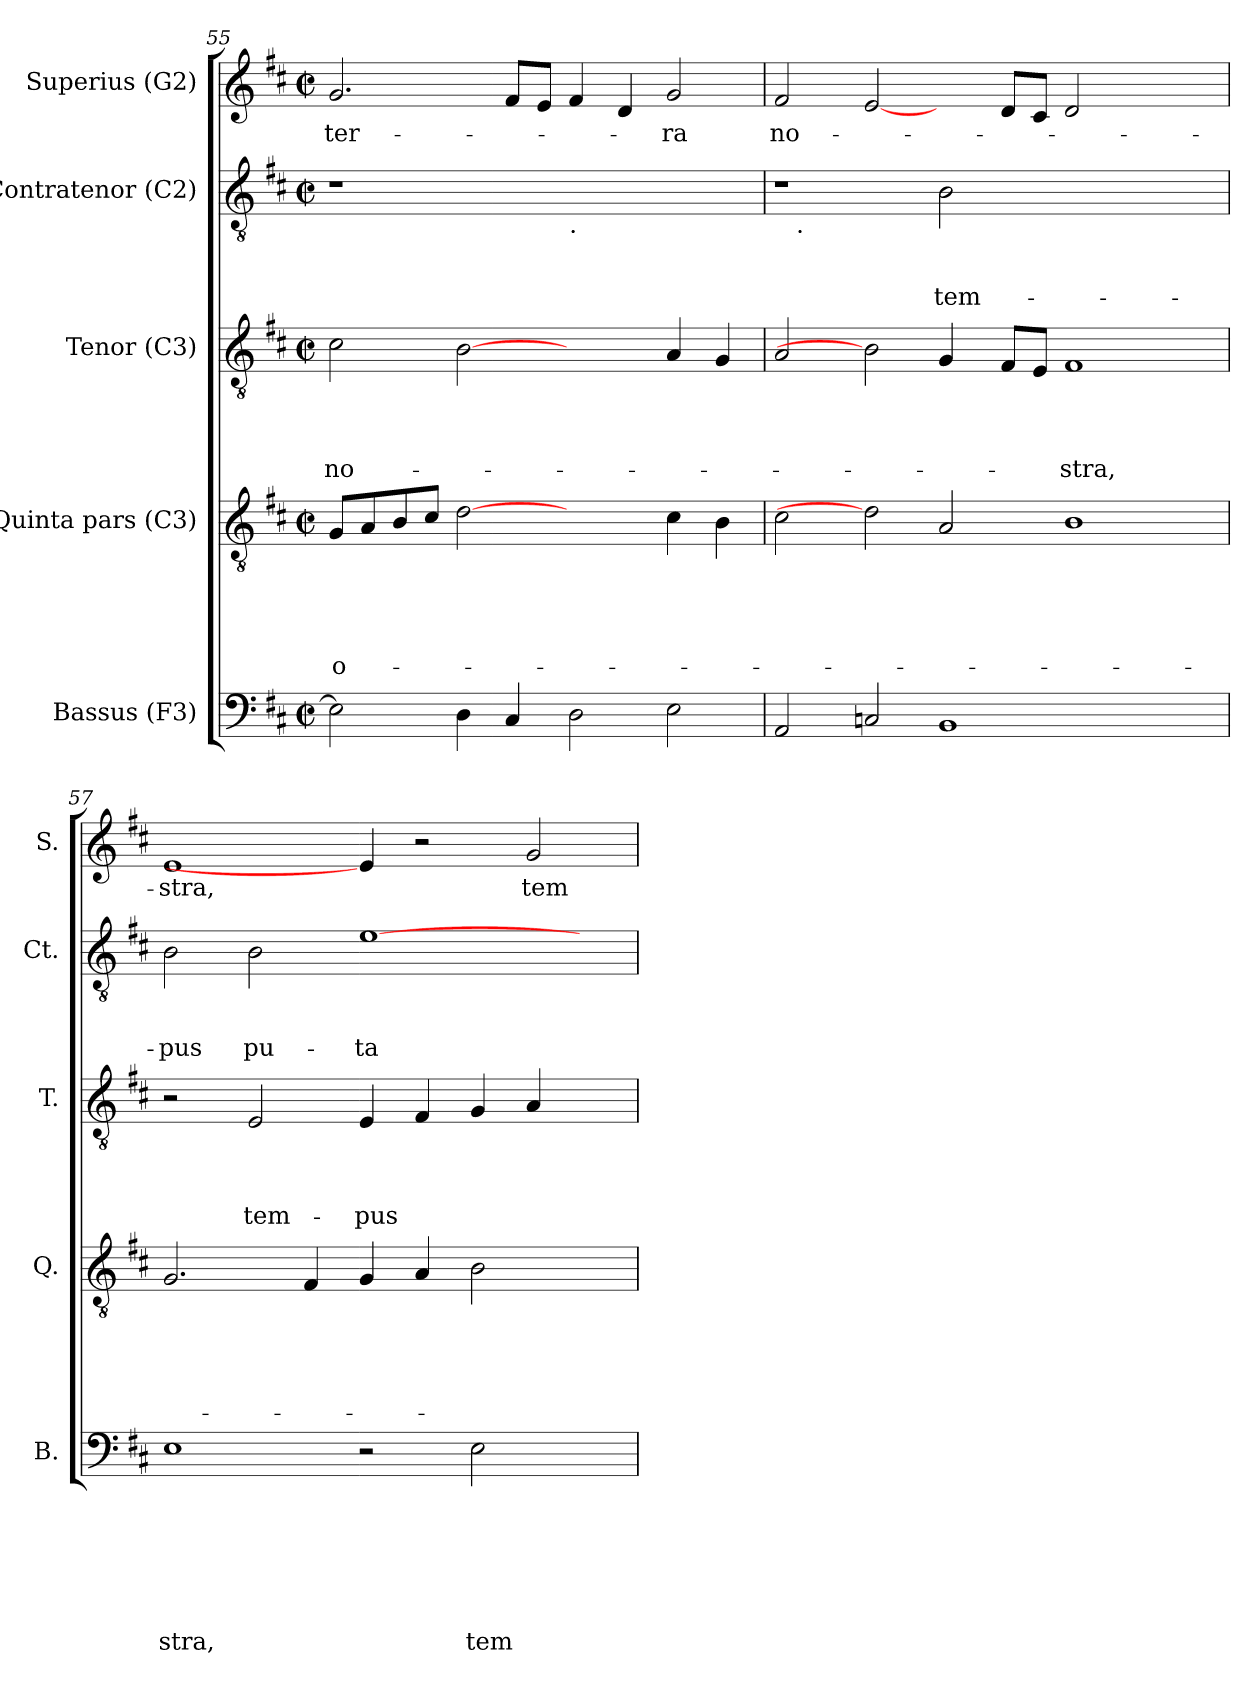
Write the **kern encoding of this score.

**kern	**text	**text	**text	**text	**text	**text	**text	**kern	**text	**text	**text	**text	**text	**kern	**text	**text	**text	**text	**kern	**text	**text	**text	**kern	**text
*part5	*part5	*part5	*part5	*part5	*part5	*part5	*part5	*part4	*part4	*part4	*part4	*part4	*part4	*part3	*part3	*part3	*part3	*part3	*part2	*part2	*part2	*part2	*part1	*part1
*staff5	*staff5	*staff5	*staff5	*staff5	*staff5	*staff5	*staff5	*staff4	*staff4	*staff4	*staff4	*staff4	*staff4	*staff3	*staff3	*staff3	*staff3	*staff3	*staff2	*staff2	*staff2	*staff2	*staff1	*staff1
*I"Bassus (F3)	*	*	*	*	*	*	*	*I"Quinta pars (C3)	*	*	*	*	*	*I"Tenor (C3)	*	*	*	*	*I"Contratenor (C2)	*	*	*	*I"Superius (G2)	*
*I'B.	*	*	*	*	*	*	*	*I'Q.	*	*	*	*	*	*I'T.	*	*	*	*	*I'Ct.	*	*	*	*I'S.	*
!!LO:LB:g=z
*clefF4	*	*	*	*	*	*	*	*clefGv2	*	*	*	*	*	*clefGv2	*	*	*	*	*clefGv2	*	*	*	*clefG2	*
*k[f#c#]	*	*	*	*	*	*	*	*k[f#c#]	*	*	*	*	*	*k[f#c#]	*	*	*	*	*k[f#c#]	*	*	*	*k[f#c#]	*
*D:	*	*	*	*	*	*	*	*D:	*	*	*	*	*	*D:	*	*	*	*	*D:	*	*	*	*D:	*
*M2/2	*	*	*	*	*	*	*	*M2/2	*	*	*	*	*	*M2/2	*	*	*	*	*M2/2	*	*	*	*M2/2	*
*met(c|)	*	*	*	*	*	*	*	*met(c|)	*	*	*	*	*	*met(c|)	*	*	*	*	*met(c|)	*	*	*	*met(c|)	*
=55	=55	=55	=55	=55	=55	=55	=55	=55	=55	=55	=55	=55	=55	=55	=55	=55	=55	=55	=55	=55	=55	=55	=55	=55
!	!	!	!	!	!	!	!	!	!	!	!	!	!LO:LY:b	!	!	!	!	!LO:LY:b	!	!	!	!	!	!LO:LY:b
2E\]	.	.	.	.	.	.	.	8G/L	.	.	.	.	-o-	2c#\	.	.	.	no-	1r	.	.	.	2.g/	ter-
.	.	.	.	.	.	.	.	8A/	.	.	.	.	.	.	.	.	.	.	.	.	.	.	.	.
.	.	.	.	.	.	.	.	8B/	.	.	.	.	.	.	.	.	.	.	.	.	.	.	.	.
.	.	.	.	.	.	.	.	8c#/J	.	.	.	.	.	.	.	.	.	.	.	.	.	.	.	.
4D\	.	.	.	.	.	.	.	[2d	.	.	.	.	.	[2B	.	.	.	.	.	.	.	.	.	.
4C#/	.	.	.	.	.	.	.	.	.	.	.	.	.	.	.	.	.	.	.	.	.	.	8f#/L	.
.	.	.	.	.	.	.	.	.	.	.	.	.	.	.	.	.	.	.	.	.	.	.	8e/J	.
!	!	!	!	!	!	!	!	!	!	!	!	!	!	!	!	!	!	!	!LO:TX:b:t=.	!	!	!	!	!
2D\	.	.	.	.	.	.	.	2ryy	.	.	.	.	.	2ryy	.	.	.	.	1ryy	.	.	.	4f#/	.
.	.	.	.	.	.	.	.	.	.	.	.	.	.	.	.	.	.	.	.	.	.	.	4d/	.
!	!	!	!	!	!	!	!	!	!	!	!	!	!	!	!	!	!	!	!	!	!	!	!	!LO:LY:b
2E\	.	.	.	.	.	.	.	4c#\	.	.	.	.	.	4A/	.	.	.	.	.	.	.	.	2g/	-ra
.	.	.	.	.	.	.	.	4B\	.	.	.	.	.	4G/	.	.	.	.	.	.	.	.	.	.
=56	=56	=56	=56	=56	=56	=56	=56	=56	=56	=56	=56	=56	=56	=56	=56	=56	=56	=56	=56	=56	=56	=56	=56	=56
!	!	!	!	!	!	!	!	!	!	!	!	!	!	!	!	!	!	!	!	!	!	!	!	!LO:LY:b
*	*	*	*	*	*	*	*	*	*	*	*	*	*	*	*	*	*	*	*^	*	*	*	*	*
2AA/	.	.	.	.	.	.	.	2c#\	.	.	.	.	.	2A/	.	.	.	.	1r	16ryy	.	.	.	2f#/	no-
!	!	!	!	!	!	!	!	!	!	!	!	!	!	!	!	!	!	!	!	!LO:TX:b:t=.	!	!	!	!	!
.	.	.	.	.	.	.	.	.	.	.	.	.	.	.	.	.	.	.	.	1ryy	.	.	.	.	.
2C/	.	.	.	.	.	.	.	2d]	.	.	.	.	.	2B]	.	.	.	.	.	.	.	.	.	[2e/	.
!	!	!	!	!	!	!	!	!	!	!	!	!	!	!	!	!	!	!	!	!	!	!	!LO:LY:b	!	!
1BB	.	.	.	.	.	.	.	2A/	.	.	.	.	.	4G/	.	.	.	.	2B\	.	.	.	tem-	4ryy	.
.	.	.	.	.	.	.	.	.	.	.	.	.	.	.	.	.	.	.	.	1ryy	.	.	.	.	.
.	.	.	.	.	.	.	.	.	.	.	.	.	.	8F#/L	.	.	.	.	.	.	.	.	.	8d/L	.
.	.	.	.	.	.	.	.	.	.	.	.	.	.	8E/J	.	.	.	.	.	.	.	.	.	8c#/J	.
!	!	!	!	!	!	!	!	!	!	!	!	!	!	!	!	!	!	!LO:LY:b	!	!	!	!	!	!	!
.	.	.	.	.	.	.	.	1B	.	.	.	.	.	1F#	.	.	.	-stra,	1ryy	.	.	.	.	2d/	.
2ryy	.	.	.	.	.	.	.	.	.	.	.	.	.	.	.	.	.	.	.	.	.	.	.	2ryy	.
.	.	.	.	.	.	.	.	.	.	.	.	.	.	.	.	.	.	.	.	4..ryy	.	.	.	.	.
=57	=57	=57	=57	=57	=57	=57	=57	=57	=57	=57	=57	=57	=57	=57	=57	=57	=57	=57	=57	=57	=57	=57	=57	=57	=57
!	!	!	!	!	!	!	!LO:LY:b	!	!	!	!	!	!	!	!	!	!	!	!	!	!	!	!LO:LY:b	!	!LO:LY:b
*	*	*	*	*	*	*	*	*	*	*	*	*	*	*	*	*	*	*	*v	*v	*	*	*	*	*
1E	.	.	.	.	.	.	-stra,	2.G/	.	.	.	.	.	2r	.	.	.	.	2B\	.	.	-pus	1e	-stra,
!	!	!	!	!	!	!	!	!	!	!	!	!	!	!	!	!	!	!LO:LY:b	!	!	!	!LO:LY:b	!	!
.	.	.	.	.	.	.	.	.	.	.	.	.	.	2E/	.	.	.	tem-	2B\	.	.	pu-	.	.
.	.	.	.	.	.	.	.	4F#/	.	.	.	.	.	.	.	.	.	.	.	.	.	.	.	.
!	!	!	!	!	!	!	!	!	!	!	!	!	!	!	!	!	!	!LO:LY:b	!	!	!	!LO:LY:b	!	!
2r	.	.	.	.	.	.	.	4G/	.	.	.	.	.	4E/	.	.	.	-pus	[<1e	.	.	-ta-	4e/]	.
.	.	.	.	.	.	.	.	4A/	.	.	.	.	.	4F#/	.	.	.	.	.	.	.	.	2r	.
!	!	!	!	!	!	!	!LO:LY:b	!	!	!	!	!	!	!	!	!	!	!	!	!	!	!	!	!
2E\	.	.	.	.	.	.	tem-	2B\	.	.	.	.	.	4G/	.	.	.	.	.	.	.	.	.	.
!	!	!	!	!	!	!	!	!	!	!	!	!	!	!	!	!	!	!	!	!	!	!	!	!LO:LY:b
.	.	.	.	.	.	.	.	.	.	.	.	.	.	4A/	.	.	.	.	.	.	.	.	2g/	tem-
4ryy	.	.	.	.	.	.	.	4ryy	.	.	.	.	.	4ryy	.	.	.	.	4ryy	.	.	.	.	.
=	=	=	=	=	=	=	=	=	=	=	=	=	=	=	=	=	=	=	=	=	=	=	=	=
*-	*-	*-	*-	*-	*-	*-	*-	*-	*-	*-	*-	*-	*-	*-	*-	*-	*-	*-	*-	*-	*-	*-	*-	*-
